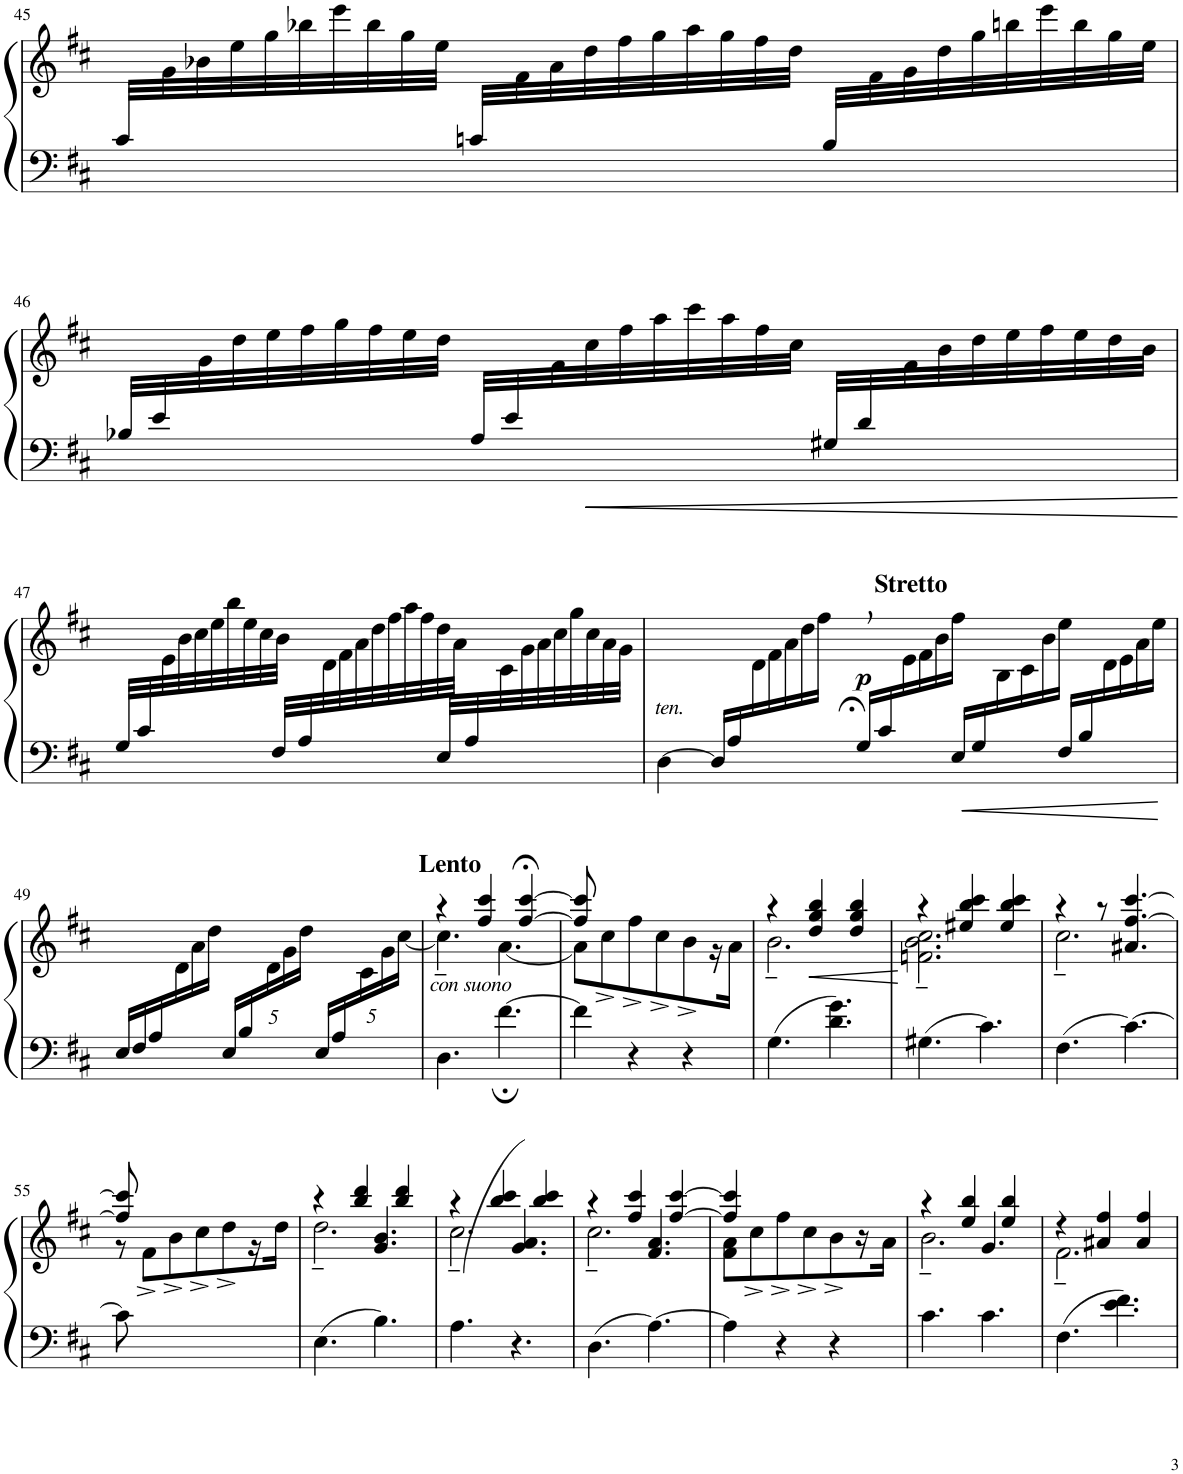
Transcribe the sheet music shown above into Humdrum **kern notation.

**kern	**kern	**dynam
*part1	*part1	*part1
*staff2	*staff1	*staff1/2
*I"Piano	*	*
*I'Pno.	*	*
!!LO:PB:g=z
*clefF4	*clefG2	*
*k[f#c#]	*k[f#c#]	*
*M3/4	*M3/4	*
*Xbrackettup	*	*
=45	=45	=45
*	*^	*
40c#/LLL	4ryy	40ryy	.
20%3.ryy	.	40g\	.
.	.	40b-X\	.
.	.	40ee\	.
.	.	40gg\	.
.	.	40bb-X\	.
.	.	40eee\	.
.	.	40bb-\	.
.	.	40gg\	.
.	.	40ee\JJJ	.
40cn/LLL	4ryy	40ryy	.
20%3.ryy	.	40f#\	.
.	.	40a\	.
.	.	40dd\	.
.	.	40ff#\	.
.	.	40gg\	.
.	.	40aa\	.
.	.	40gg\	.
.	.	40ff#\	.
.	.	40dd\JJJ	.
40B/LLL	4ryy	40ryy	.
20%3.ryy	.	40f#\	.
.	.	40g\	.
.	.	40dd\	.
.	.	40gg\	.
.	.	40bbn\	.
.	.	40eee\	.
.	.	40bb\	.
.	.	40gg\	.
.	.	40ee\JJJ	.
!!LO:LB:g=z	!!
=46	=46	=46	=46
40B-X/LLL	4ryy	20ryy	.
40e/	.	.	.
5ryy	.	40g\	.
.	.	40dd\	.
.	.	40ee\	.
.	.	40ff#\	.
.	.	40gg\	.
.	.	40ff#\	.
.	.	40ee\	.
.	.	40dd\JJJ	.
40A/LLL	4ryy	20ryy	.
40e/	.	.	.
5ryy	.	40f#\	.
!	!	!	!LO:HP:b
.	.	40cc#\	<
.	.	40ff#\	.
.	.	40aa\	.
.	.	40ccc#\	.
.	.	40aa\	.
.	.	40ff#\	.
.	.	40cc#\JJJ	.
40G#X/LLL	4ryy	20ryy	.
40d/	.	.	.
5ryy	.	40f#\	.
.	.	40b\	.
.	.	40dd\	.
.	.	40ee\	.
.	.	40ff#\	.
.	.	40ee\	.
.	.	40dd\	.
.	.	40b\JJJ	.
*	*v	*v	*
.	.	[
!!LO:LB:g=z
=47	=47	=47
*	*^	*
40G/LLL	4ryy	20ryy	.
40c#/	.	.	.
5ryy	.	40e\	.
.	.	40b\	.
.	.	40cc#\	.
.	.	40ee\	.
.	.	40bb\	.
.	.	40ee\	.
.	.	40cc#\	.
.	.	40b\JJJ	.
44F#/LLL	4ryy	22ryy	.
44A/	.	.	.
22%3.ryy	.	44d\	.
.	.	44f#\	.
.	.	44a\	.
.	.	44dd\	.
.	.	44ff#\	.
.	.	44aa\	.
.	.	44ff#\	.
.	.	44dd\	.
.	.	44a\JJJ	.
40E/LLL	4ryy	20ryy	.
40A/	.	.	.
5ryy	.	40c#\	.
.	.	40g\	.
.	.	40a\	.
.	.	40cc#\	.
.	.	40gg\	.
.	.	40cc#\	.
.	.	40a\	.
.	.	40g\JJJ	.
=48	=48	=48	=48
!LO:TX:a:i:t=ten.	!	!	!
[4D\	4ryy	7%2ryy	.
56D/LL]	8ryy	.	.
56A/	.	.	.
56%5ryy	.	56d\	.
.	.	56f#\	.
.	.	56a\	.
.	.	56dd\	.
.	.	56ff#;<\JJ	.
!	!LO:TX:a:B:t=Stretto	!	!
!	!	!	!LO:DY:b
48G/LL	16ryy	24ryy	p
48c#/	.	.	.
12ryy	.	48e\	.
.	16ryy	48f#\	.
.	.	48b\	.
.	.	48ff#\JJ	.
!	!	!	!LO:HP:b=2
48E/LL	4ryy	24ryy	<
48G/	.	.	.
12ryy	.	48B\	.
.	.	48c#\	.
.	.	48b\	.
.	.	48ee\JJ	.
48F#/LL	.	24ryy	.
48B/	.	.	.
12ryy	.	48d\	.
.	.	48e\	.
.	.	48a\	.
.	.	48ee\JJ	.
*	*v	*v	*
.	.	[
!!LO:LB:g=z
=49	=49	=49
*	*^	*
24E/LL	4ryy	8ryy	.
24F#/	.	.	.
24A/	.	.	.
8ryy	.	24d\	.
.	.	24a\	.
.	.	24dd\JJ	.
20E/LL	4ryy	10ryy	.
20B/	.	.	.
10.ryy	.	20d\	.
.	.	20g\	.
.	.	20dd\JJ	.
20E/LL	4ryy	10ryy	.
20A/	.	.	.
10.ryy	.	20c#\	.
.	.	20g\	.
.	.	[20cc#;<\JJ	.
=50	=50	=50	=50
!	!LO:TX:a:B:t=Lento	!	!
!LO:TX:a:i:t=con suono	!	!	!
4.D\	4r	4.cc#~\]	.
.	4ff#/ 4ccc#/	.	.
[4.f#;\	.	[4.a\	.
.	[4ff#/;< [4ccc#/;<	.	.
=51	=51	=51	=51
4f#\]	8ff#/] 8ccc#/]	8a\L]	.
.	8ryy	8cc#^\	.
4r	4ryy	8ff#^\	.
.	.	8cc#^\	.
4r	4ryy	8b^\	.
.	.	16r	.
.	.	16a\JJ	.
=52	=52	=52	=52
4.G\	4r	2.b~\	.
!	!	!	!LO:HP:b
.	4dd/ 4gg/ 4bb/	.	<
4.d\ 4.g\	.	.	.
.	4dd/ 4gg/ 4bb/	.	.
*	*v	*v	*
.	.	[
=53	=53	=53
*	*^	*
4.G#X\	4r	2.fn\~ 2.b\~ 2.cc#\~	.
.	4ee#X/ 4bb/ 4ccc#/	.	.
4.c#\	.	.	.
.	4ee#/ 4bb/ 4ccc#/	.	.
=54	=54	=54	=54
4.F#\	4r	2.cc#~\	.
.	8r	.	.
[4.c#\	4.a#X/ [4.ff#/ [4.ccc#/	.	.
!!LO:LB:g=z	!!
=55	=55	=55	=55
8c#\]	8ff#/] 8ccc#/]	8r	.
8ryy	8ryy	8f#^\L	.
4ryy	4ryy	8b^\	.
.	.	8cc#^\	.
4ryy	4ryy	8dd^\	.
.	.	16r	.
.	.	16dd\JJ	.
=56	=56	=56	=56
*	*	*^	*
4.E\	4r	2.dd~\	4.ryy	.
.	4bb/ 4ddd/	.	.	.
4.B\	.	.	4.g/ 4.b/	.
.	4bb/ 4ddd/	.	.	.
=57	=57	=57	=57	=57
4.A\	4r	2.cc#~\	4.ryy	.
.	4bb/ 4ccc#/	.	.	.
4.r	.	.	(4.g/ 4.a/	.
.	4bb/ 4ccc#/	.	.	.
=58	=58	=58	=58	=58
4.D\	4r	2.cc#~\	4.ryy	.
.	4ff#/ 4ccc#/	.	.	.
[4.A\	.	.	4.f#/ 4.a/	.
.	[4ff#/ [4ccc#/	.	.	.
*	*	*v	*v	*
=59	=59	=59	=59
4A\]	4ff#/] 4ccc#/]	8f#\ 8a\L	.
.	.	8cc#^\	.
4r	4ryy	8ff#^\	.
.	.	8cc#^\	.
4r	4ryy	8b^\	.
.	.	16r	.
.	.	16a\JJ	.
=60	=60	=60	=60
*	*	*^	*
4.c#\	4r	2.b~\	4.ryy	.
.	4ee/ 4bb/	.	.	.
4.c#\	.	.	4.g/	.
.	4ee/ 4bb/	.	.	.
*	*	*v	*v	*
=61	=61	=61	=61
4.F#\	4r	2.f#~\	.
.	4a#X/ 4ff#/	.	.
4.e\ 4.f#\	.	.	.
.	4a#/ 4ff#/	.	.
*	*v	*v	*
=	=	=
*-	*-	*-
